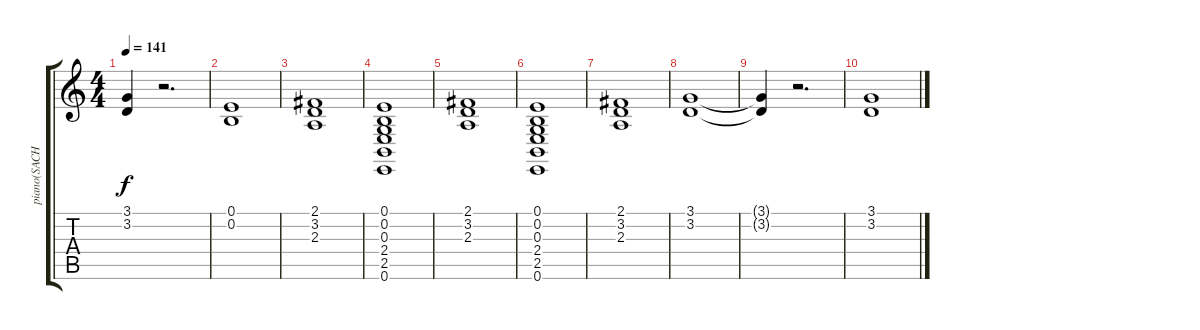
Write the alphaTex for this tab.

\track ("piano(SACHIN)" "piano(SACH") {instrument electricgrandpiano}
\staff {score tabs}
\tuning (E4 B3 G3 D3 A2 E2) {hide}
\ts (4 4)
\tempo 141
\clef g2
\ks c
(3.1{t} 3.2{t}).4{dy f} r.2{d} |
(0.1 0.2).1{volume 4 instrument distortionguitar} |
(2.1 3.2 2.3).1{volume 8 instrument distortionguitar} |
(0.1 0.2 0.3 2.4 2.5 0.6).1 |
(2.1 3.2 2.3).1{volume 7 instrument distortionguitar} |
(0.1 0.2 0.3 2.4 2.5 0.6).1 |
(2.1 3.2 2.3).1{volume 8 instrument distortionguitar} |
(3.1 3.2).1 |
(3.1{t} 3.2{t}).4 r.2{d} |
(3.1 3.2).1{volume 4 instrument distortionguitar}
